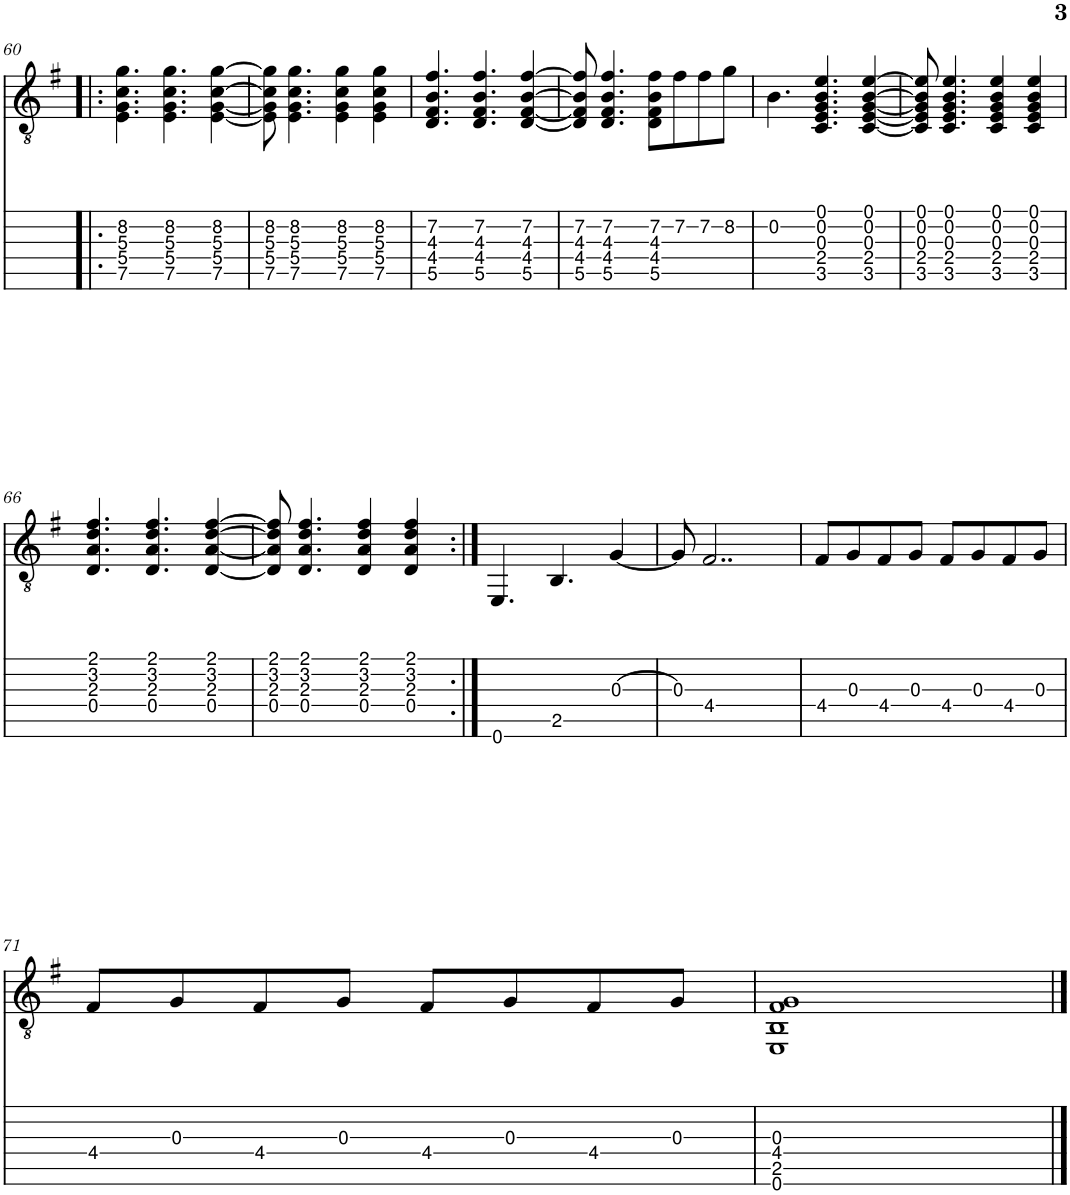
**kern	**kern
*part1	*part1
*staff2	*staff1
*I"Guitar	*
*I'Guit.	*
*	*clefGv2
*k[f#]	*k[f#]
*M4/4	*M4/4
=59	=59
1C] 1E] 1G] 1B] 1f#]	1C] 1E] 1G] 1B] 1f#]
!!LO:PB:g=z
=60!|:	=60!|:
4.E 4.G 4.c 4.g	4.E\ 4.G\ 4.c\ 4.g\
4.E 4.G 4.c 4.g	4.E\ 4.G\ 4.c\ 4.g\
4E 4G 4c 4g	[4E\ [4G\ [4c\ [4g\
=61	=61
8E 8G 8c 8g	8E\] 8G\] 8c\] 8g\]
4.E 4.G 4.c 4.g	4.E\ 4.G\ 4.c\ 4.g\
4E 4G 4c 4g	4E\ 4G\ 4c\ 4g\
4E 4G 4c 4g	4E\ 4G\ 4c\ 4g\
=62	=62
4.D 4.F# 4.B 4.f#	4.D/ 4.F#/ 4.B/ 4.f#/
4.D 4.F# 4.B 4.f#	4.D/ 4.F#/ 4.B/ 4.f#/
4D 4F# 4B 4f#	[4D/ [4F#/ [4B/ [4f#/
=63	=63
8D 8F# 8B 8f#	8D/] 8F#/] 8B/] 8f#/]
4.D 4.F# 4.B 4.f#	4.D/ 4.F#/ 4.B/ 4.f#/
8D\ 8F#\ 8B\ 8f#\L	8D\ 8F#\ 8B\ 8f#\L
8f#J	8f#\
8f#L	8f#\
8gJ	8g\J
=64	=64
4.B	4.B\
4.C 4.E 4.G 4.B 4.e	4.C/ 4.E/ 4.G/ 4.B/ 4.e/
4C 4E 4G 4B 4e	[4C/ [4E/ [4G/ [4B/ [4e/
=65	=65
8C 8E 8G 8B 8e	8C/] 8E/] 8G/] 8B/] 8e/]
4.C 4.E 4.G 4.B 4.e	4.C/ 4.E/ 4.G/ 4.B/ 4.e/
4C 4E 4G 4B 4e	4C/ 4E/ 4G/ 4B/ 4e/
4C 4E 4G 4B 4e	4C/ 4E/ 4G/ 4B/ 4e/
!!LO:LB:g=z
=66	=66
4.D 4.A 4.d 4.f#	4.D/ 4.A/ 4.d/ 4.f#/
4.D 4.A 4.d 4.f#	4.D/ 4.A/ 4.d/ 4.f#/
4D 4A 4d 4f#	[4D/ [4A/ [4d/ [4f#/
=67	=67
8D 8A 8d 8f#	8D/] 8A/] 8d/] 8f#/]
4.D 4.A 4.d 4.f#	4.D/ 4.A/ 4.d/ 4.f#/
4D 4A 4d 4f#	4D/ 4A/ 4d/ 4f#/
4D 4A 4d 4f#	4D/ 4A/ 4d/ 4f#/
=68:|!	=68:|!
4.EE	4.EE/
4.BB	4.BB/
[4G	[4G/
=69	=69
8G]	8G/]
2..F#	2..F#/
=70	=70
8F#L	8F#/L
8GJ	8G/
8F#L	8F#/
8GJ	8G/J
8F#L	8F#/L
8GJ	8G/
8F#L	8F#/
8GJ	8G/J
!!LO:LB:g=z
=71	=71
8F#L	8F#/L
8GJ	8G/
8F#L	8F#/
8GJ	8G/J
8F#L	8F#/L
8GJ	8G/
8F#L	8F#/
8GJ	8G/J
=	=
*-	*-
